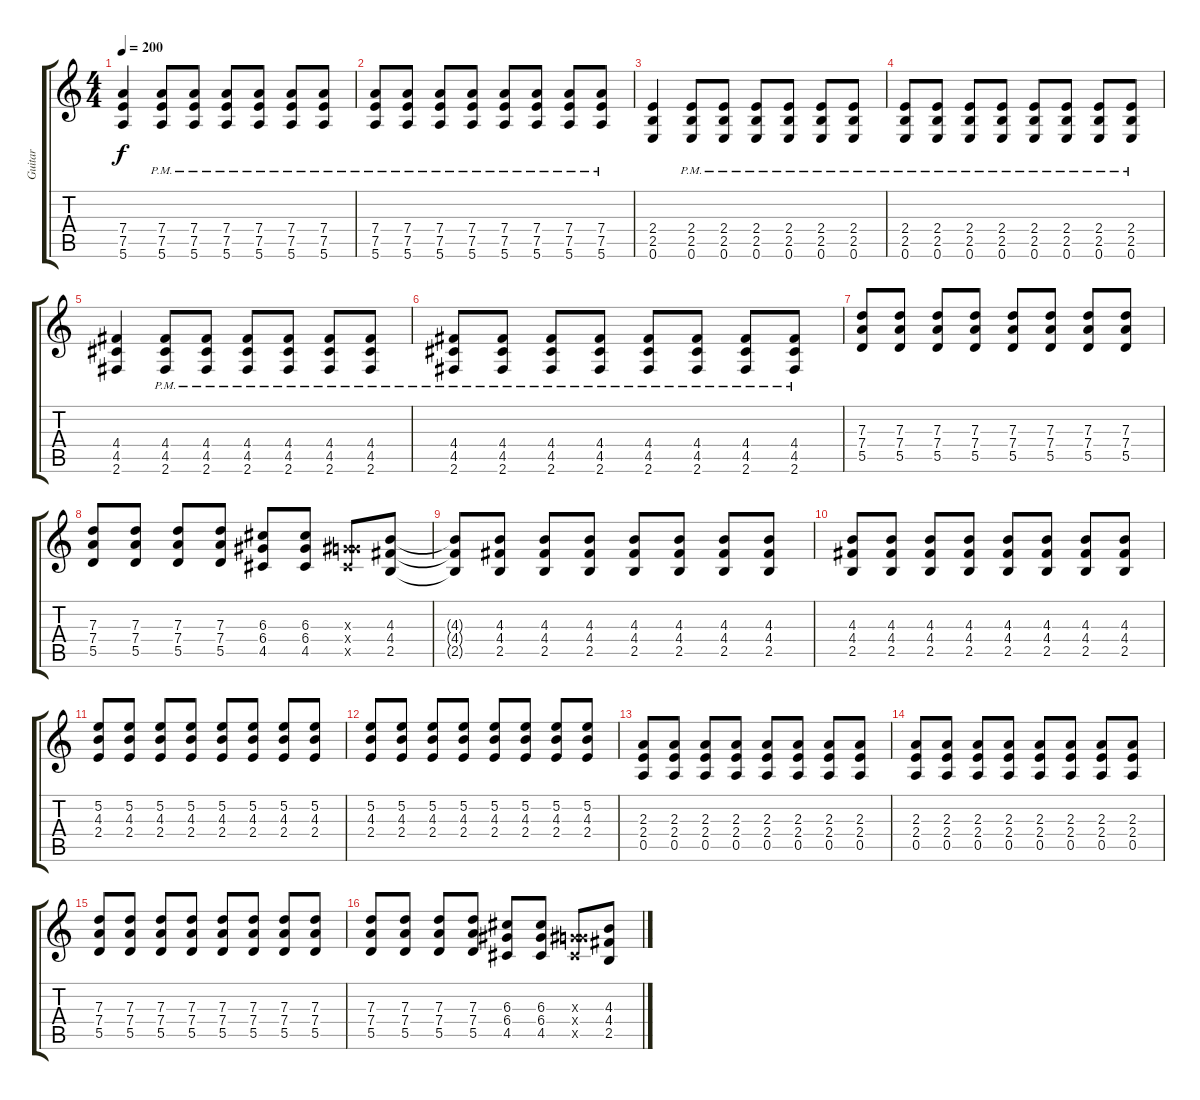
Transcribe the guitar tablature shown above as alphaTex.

\track ("Guitar " "Guitar ") {instrument distortionguitar}
\staff {score tabs}
\tuning (E4 B3 G3 D3 A2 E2) {hide}
\ts (4 4)
\tempo 200
\clef g2
\ks c
(7.4 7.5 5.6).4{dy f} (7.4{pm} 7.5{pm} 5.6{pm}).8 (7.4{pm} 7.5{pm} 5.6{pm}).8 (7.4{pm} 7.5{pm} 5.6{pm}).8 (7.4{pm} 7.5{pm} 5.6{pm}).8 (7.4{pm} 7.5{pm} 5.6{pm}).8 (7.4{pm} 7.5{pm} 5.6{pm}).8 |
(7.4{pm} 7.5{pm} 5.6{pm}).8 (7.4{pm} 7.5{pm} 5.6{pm}).8 (7.4{pm} 7.5{pm} 5.6{pm}).8 (7.4{pm} 7.5{pm} 5.6{pm}).8 (7.4{pm} 7.5{pm} 5.6{pm}).8 (7.4{pm} 7.5{pm} 5.6{pm}).8 (7.4{pm} 7.5{pm} 5.6{pm}).8 (7.4{pm} 7.5{pm} 5.6{pm}).8 |
(2.4 2.5 0.6).4 (2.4{pm} 2.5{pm} 0.6{pm}).8 (2.4{pm} 2.5{pm} 0.6{pm}).8 (2.4{pm} 2.5{pm} 0.6{pm}).8 (2.4{pm} 2.5{pm} 0.6{pm}).8 (2.4{pm} 2.5{pm} 0.6{pm}).8 (2.4{pm} 2.5{pm} 0.6{pm}).8 |
(2.4{pm} 2.5{pm} 0.6{pm}).8 (2.4{pm} 2.5{pm} 0.6{pm}).8 (2.4{pm} 2.5{pm} 0.6{pm}).8 (2.4{pm} 2.5{pm} 0.6{pm}).8 (2.4{pm} 2.5{pm} 0.6{pm}).8 (2.4{pm} 2.5{pm} 0.6{pm}).8 (2.4{pm} 2.5{pm} 0.6{pm}).8 (2.4{pm} 2.5{pm} 0.6{pm}).8 |
(4.4 4.5 2.6).4 (4.4{pm} 4.5{pm} 2.6{pm}).8 (4.4{pm} 4.5{pm} 2.6{pm}).8 (4.4{pm} 4.5{pm} 2.6{pm}).8 (4.4{pm} 4.5{pm} 2.6{pm}).8 (4.4{pm} 4.5{pm} 2.6{pm}).8 (4.4{pm} 4.5{pm} 2.6{pm}).8 |
(4.4{pm} 4.5{pm} 2.6{pm}).8 (4.4{pm} 4.5{pm} 2.6{pm}).8 (4.4{pm} 4.5{pm} 2.6{pm}).8 (4.4{pm} 4.5{pm} 2.6{pm}).8 (4.4{pm} 4.5{pm} 2.6{pm}).8 (4.4{pm} 4.5{pm} 2.6{pm}).8 (4.4{pm} 4.5{pm} 2.6{pm}).8 (4.4{pm} 4.5{pm} 2.6{pm}).8 |
(7.3 7.4 5.5).8 (7.3 7.4 5.5).8 (7.3 7.4 5.5).8 (7.3 7.4 5.5).8 (7.3 7.4 5.5).8 (7.3 7.4 5.5).8 (7.3 7.4 5.5).8 (7.3 7.4 5.5).8 |
(7.3 7.4 5.5).8 (7.3 7.4 5.5).8 (7.3 7.4 5.5).8 (7.3 7.4 5.5).8 (6.3 6.4 4.5).8 (6.3 6.4 4.5).8 (0.3{x} 6.4{x} 4.5{x}).8 (4.3 4.4 2.5).8 |
(4.3{t} 4.4{t} 2.5{t}).8 (4.3 4.4 2.5).8 (4.3 4.4 2.5).8 (4.3 4.4 2.5).8 (4.3 4.4 2.5).8 (4.3 4.4 2.5).8 (4.3 4.4 2.5).8 (4.3 4.4 2.5).8 |
(4.3 4.4 2.5).8 (4.3 4.4 2.5).8 (4.3 4.4 2.5).8 (4.3 4.4 2.5).8 (4.3 4.4 2.5).8 (4.3 4.4 2.5).8 (4.3 4.4 2.5).8 (4.3 4.4 2.5).8 |
(5.2 4.3 2.4).8 (5.2 4.3 2.4).8 (5.2 4.3 2.4).8 (5.2 4.3 2.4).8 (5.2 4.3 2.4).8 (5.2 4.3 2.4).8 (5.2 4.3 2.4).8 (5.2 4.3 2.4).8 |
(5.2 4.3 2.4).8 (5.2 4.3 2.4).8 (5.2 4.3 2.4).8 (5.2 4.3 2.4).8 (5.2 4.3 2.4).8 (5.2 4.3 2.4).8 (5.2 4.3 2.4).8 (5.2 4.3 2.4).8 |
(2.3 2.4 0.5).8 (2.3 2.4 0.5).8 (2.3 2.4 0.5).8 (2.3 2.4 0.5).8 (2.3 2.4 0.5).8 (2.3 2.4 0.5).8 (2.3 2.4 0.5).8 (2.3 2.4 0.5).8 |
(2.3 2.4 0.5).8 (2.3 2.4 0.5).8 (2.3 2.4 0.5).8 (2.3 2.4 0.5).8 (2.3 2.4 0.5).8 (2.3 2.4 0.5).8 (2.3 2.4 0.5).8 (2.3 2.4 0.5).8 |
(7.3 7.4 5.5).8 (7.3 7.4 5.5).8 (7.3 7.4 5.5).8 (7.3 7.4 5.5).8 (7.3 7.4 5.5).8 (7.3 7.4 5.5).8 (7.3 7.4 5.5).8 (7.3 7.4 5.5).8 |
(7.3 7.4 5.5).8 (7.3 7.4 5.5).8 (7.3 7.4 5.5).8 (7.3 7.4 5.5).8 (6.3 6.4 4.5).8 (6.3 6.4 4.5).8 (0.3{x} 6.4{x} 4.5{x}).8 (4.3 4.4 2.5).8
